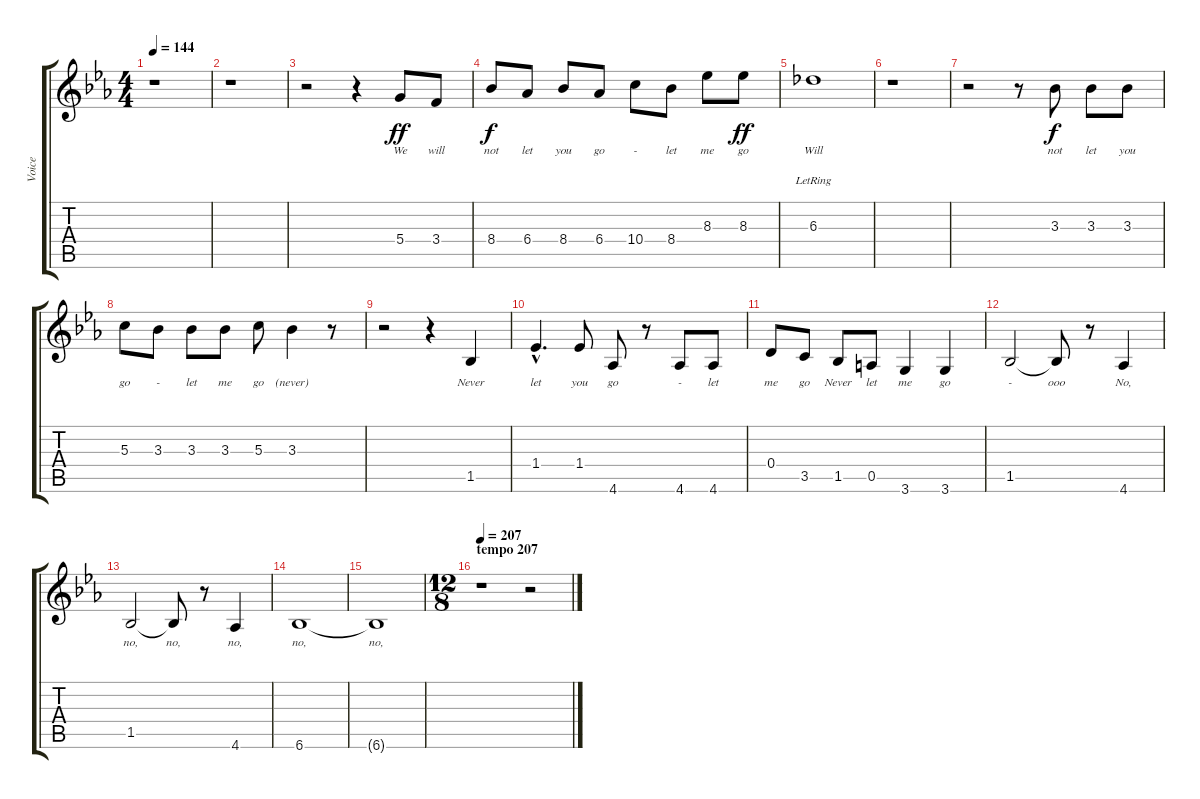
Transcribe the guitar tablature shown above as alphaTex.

\track ("Voice" "Voice") {instrument flute}
\staff {score tabs}
\tuning (E5 B4 G4 D4 A3 E3) {hide}
\ts (4 4)
\tempo 144
\clef g2
\ks eb
r.1{dy f} |
r.1 |
r.2 r.4 5.4.8{lyrics (0 "We") lyrics (1 "") lyrics (2 "") lyrics (3 "") lyrics (4 "") dy ff} 3.4.8{lyrics (0 "will") lyrics (1 "") lyrics (2 "") lyrics (3 "") lyrics (4 "")} |
8.4.8{lyrics (0 "not") lyrics (1 "") lyrics (2 "") lyrics (3 "") lyrics (4 "") dy f} 6.4.8{lyrics (0 "let") lyrics (1 "") lyrics (2 "") lyrics (3 "") lyrics (4 "")} 8.4.8{lyrics (0 "you") lyrics (1 "") lyrics (2 "") lyrics (3 "") lyrics (4 "")} 6.4.8{lyrics (0 "go") lyrics (1 "") lyrics (2 "") lyrics (3 "") lyrics (4 "")} 10.4.8{lyrics (0 "-") lyrics (1 "") lyrics (2 "") lyrics (3 "") lyrics (4 "")} 8.4.8{lyrics (0 "let") lyrics (1 "") lyrics (2 "") lyrics (3 "") lyrics (4 "")} 8.3.8{lyrics (0 "me") lyrics (1 "") lyrics (2 "") lyrics (3 "") lyrics (4 "")} 8.3.8{lyrics (0 "go") lyrics (1 "") lyrics (2 "") lyrics (3 "") lyrics (4 "") dy ff} |
6.3{lr}.1{lyrics (0 "Will") lyrics (1 "") lyrics (2 "") lyrics (3 "") lyrics (4 "")} |
r.1 |
r.2 r.8 3.3.8{lyrics (0 "not") lyrics (1 "") lyrics (2 "") lyrics (3 "") lyrics (4 "") dy f} 3.3.8{lyrics (0 "let") lyrics (1 "") lyrics (2 "") lyrics (3 "") lyrics (4 "")} 3.3.8{lyrics (0 "you") lyrics (1 "") lyrics (2 "") lyrics (3 "") lyrics (4 "")} |
5.3.8{lyrics (0 "go") lyrics (1 "") lyrics (2 "") lyrics (3 "") lyrics (4 "")} 3.3.8{lyrics (0 "-") lyrics (1 "") lyrics (2 "") lyrics (3 "") lyrics (4 "")} 3.3.8{lyrics (0 "let") lyrics (1 "") lyrics (2 "") lyrics (3 "") lyrics (4 "")} 3.3.8{lyrics (0 "me") lyrics (1 "") lyrics (2 "") lyrics (3 "") lyrics (4 "")} 5.3.8{lyrics (0 "go") lyrics (1 "") lyrics (2 "") lyrics (3 "") lyrics (4 "")} 3.3.4{lyrics (0 "(never)") lyrics (1 "") lyrics (2 "") lyrics (3 "") lyrics (4 "")} r.8 |
r.2 r.4 1.5.4{lyrics (0 "Never") lyrics (1 "") lyrics (2 "") lyrics (3 "") lyrics (4 "")} |
1.4{hac}.4{d lyrics (0 "let") lyrics (1 "") lyrics (2 "") lyrics (3 "") lyrics (4 "")} 1.4.8{lyrics (0 "you") lyrics (1 "") lyrics (2 "") lyrics (3 "") lyrics (4 "")} 4.6.8{lyrics (0 "go") lyrics (1 "") lyrics (2 "") lyrics (3 "") lyrics (4 "")} r.8 4.6.8{lyrics (0 "-") lyrics (1 "") lyrics (2 "") lyrics (3 "") lyrics (4 "")} 4.6.8{lyrics (0 "let") lyrics (1 "") lyrics (2 "") lyrics (3 "") lyrics (4 "")} |
0.4.8{lyrics (0 "me") lyrics (1 "") lyrics (2 "") lyrics (3 "") lyrics (4 "")} 3.5.8{lyrics (0 "go") lyrics (1 "") lyrics (2 "") lyrics (3 "") lyrics (4 "")} 1.5.8{lyrics (0 "Never") lyrics (1 "") lyrics (2 "") lyrics (3 "") lyrics (4 "")} 0.5.8{lyrics (0 "let") lyrics (1 "") lyrics (2 "") lyrics (3 "") lyrics (4 "")} 3.6.4{lyrics (0 "me") lyrics (1 "") lyrics (2 "") lyrics (3 "") lyrics (4 "")} 3.6.4{lyrics (0 "go") lyrics (1 "") lyrics (2 "") lyrics (3 "") lyrics (4 "")} |
1.5.2{lyrics (0 "-") lyrics (1 "") lyrics (2 "") lyrics (3 "") lyrics (4 "")} 1.5{t}.8{lyrics (0 "ooo") lyrics (1 "") lyrics (2 "") lyrics (3 "") lyrics (4 "")} r.8 4.6.4{lyrics (0 "No,") lyrics (1 "") lyrics (2 "") lyrics (3 "") lyrics (4 "")} |
1.5.2{lyrics (0 "no,") lyrics (1 "") lyrics (2 "") lyrics (3 "") lyrics (4 "")} 1.5{t}.8{lyrics (0 "no,") lyrics (1 "") lyrics (2 "") lyrics (3 "") lyrics (4 "")} r.8 4.6.4{lyrics (0 "no,") lyrics (1 "") lyrics (2 "") lyrics (3 "") lyrics (4 "")} |
6.6.1{lyrics (0 "no,") lyrics (1 "") lyrics (2 "") lyrics (3 "") lyrics (4 "")} |
6.6{t}.1{lyrics (0 "no,") lyrics (1 "") lyrics (2 "") lyrics (3 "") lyrics (4 "")} |
\ts (12 8)
\section ("" "tempo 207")
\tempo 207
r.1 r.2
